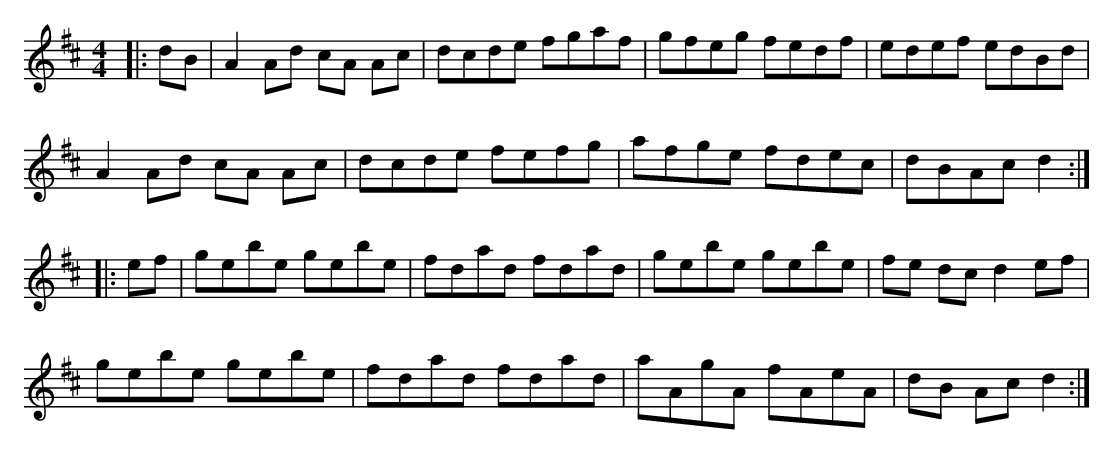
X:1
M:4/4
K:D
|:dB|A2 Ad cA Ac|dcde fgaf|gfeg fedf|edef edBd|
A2 Ad cA Ac|dcde fefg|afge fdec|dBAc d2:|
|:ef|gebe gebe|fdad fdad|gebe gebe|fe dc d2 ef|
gebe gebe|fdad fdad|aAgA fAeA|dB Ac d2:|
